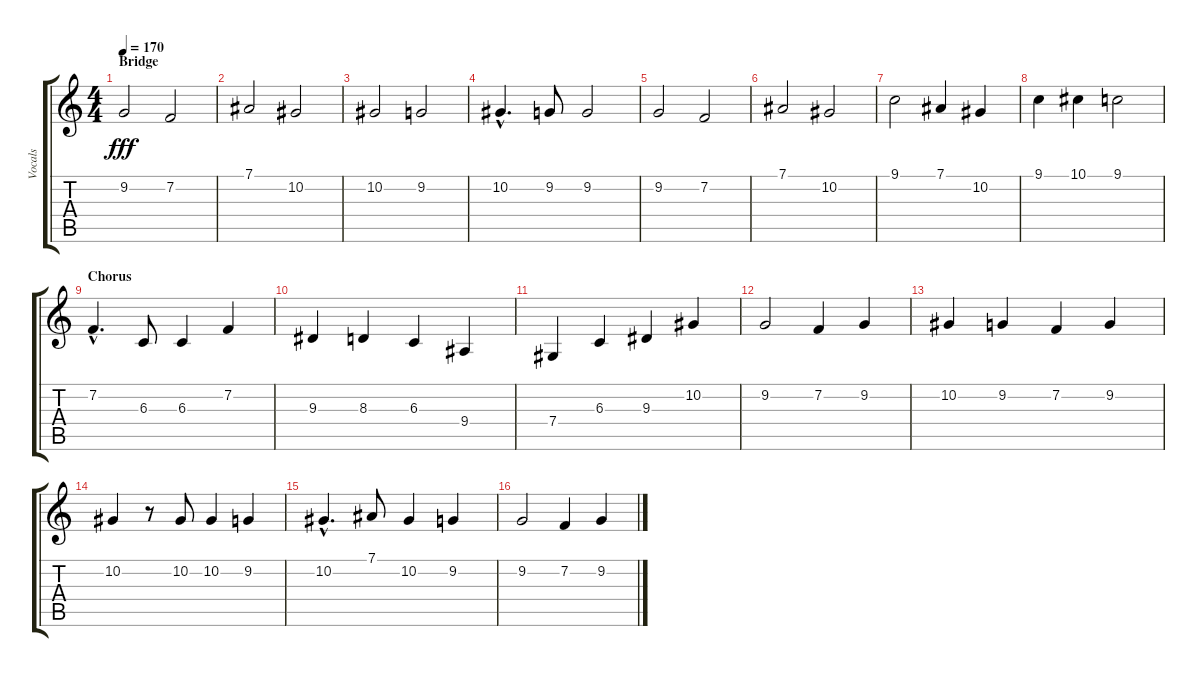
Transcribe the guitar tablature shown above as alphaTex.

\track ("Vocals" "Vocals") {instrument lead3calliope}
\staff {score tabs}
\tuning (Eb4 Bb3 Gb3 Db3 Ab2 Eb2) {hide}
\ts (4 4)
\section ("" "Bridge")
\tempo 170
\clef g2
\ks c
9.2.2{dy fff} 7.2.2 |
7.1.2 10.2.2 |
10.2.2 9.2.2 |
10.2{hac}.4{d} 9.2.8 9.2.2 |
9.2.2 7.2.2 |
7.1.2 10.2.2 |
9.1.2 7.1.4 10.2.4 |
9.1.4 10.1.4 9.1.2 |
\section ("" "Chorus")
7.2{hac}.4{d} 6.3.8 6.3.4 7.2.4 |
9.3.4 8.3.4 6.3.4 9.4.4 |
7.4.4 6.3.4 9.3.4 10.2.4 |
9.2.2 7.2.4 9.2.4 |
10.2.4 9.2.4 7.2.4 9.2.4 |
10.2.4 r.8 10.2.8 10.2.4 9.2.4 |
10.2{hac}.4{d} 7.1.8 10.2.4 9.2.4 |
9.2.2 7.2.4 9.2.4
